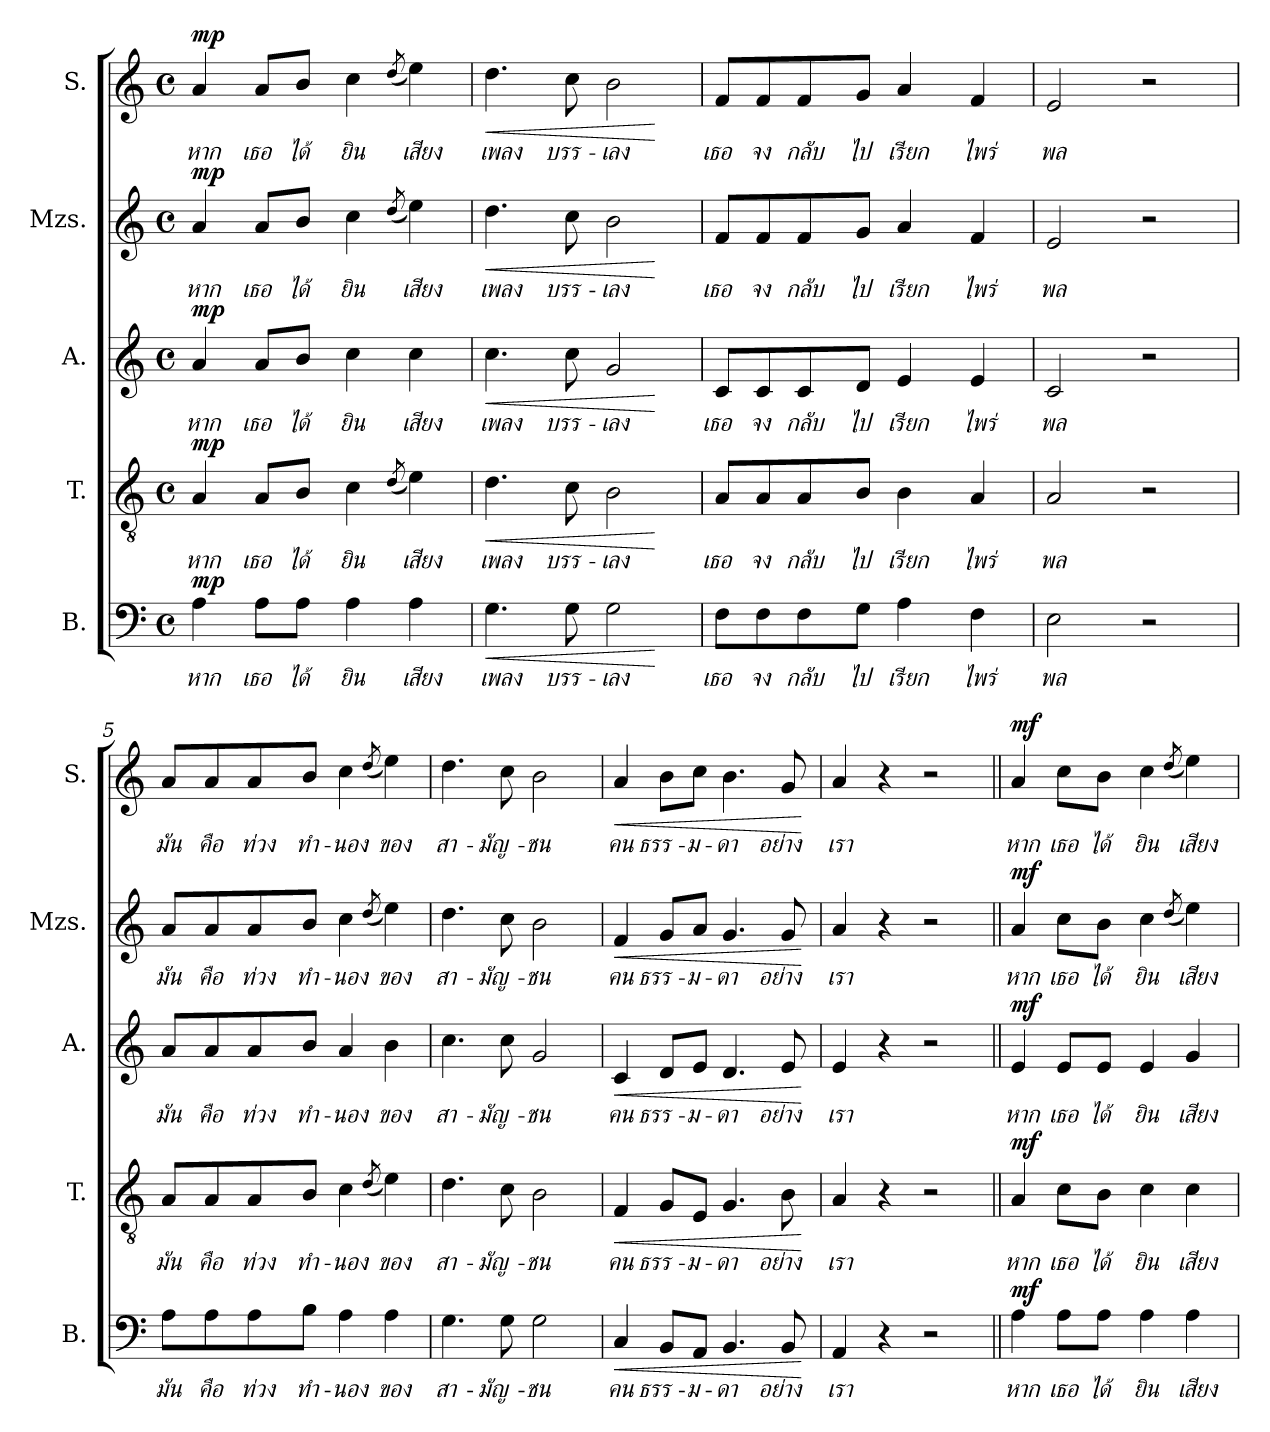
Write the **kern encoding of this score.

**kern	**text	**dynam	**kern	**text	**dynam	**kern	**text	**dynam	**kern	**text	**dynam	**kern	**text	**dynam
*part5	*part5	*part5	*part4	*part4	*part4	*part3	*part3	*part3	*part2	*part2	*part2	*part1	*part1	*part1
*staff5	*staff5	*staff5	*staff4	*staff4	*staff4	*staff3	*staff3	*staff3	*staff2	*staff2	*staff2	*staff1	*staff1	*staff1
*I"B.	*	*	*I"T.	*	*	*I"A.	*	*	*I"Mzs.	*	*	*I"S.	*	*
*I'B.	*	*	*I'T.	*	*	*I'A.	*	*	*I'Mzs.	*	*	*I'S.	*	*
*clefF4	*	*	*clefGv2	*	*	*clefG2	*	*	*clefG2	*	*	*clefG2	*	*
*k[]	*	*	*k[]	*	*	*k[]	*	*	*k[]	*	*	*k[]	*	*
*M4/4	*	*	*M4/4	*	*	*M4/4	*	*	*M4/4	*	*	*M4/4	*	*
*met(c)	*	*	*met(c)	*	*	*met(c)	*	*	*met(c)	*	*	*met(c)	*	*
*MM90	*	*	*MM90	*	*	*MM90	*	*	*MM90	*	*	*MM90	*	*
=1	=1	=1	=1	=1	=1	=1	=1	=1	=1	=1	=1	=1	=1	=1
!	!	!LO:DY:b	!	!	!LO:DY:b	!	!	!LO:DY:b	!	!	!LO:DY:b	!	!	!LO:DY:b
4A\	หาก	mp	4A/	หาก	mp	4a/	หาก	mp	4a/	หาก	mp	4a/	หาก	mp
8A\L	เธอ	.	8A/L	เธอ	.	8a/L	เธอ	.	8a/L	เธอ	.	8a/L	เธอ	.
8A\J	ได้	.	8B/J	ได้	.	8b/J	ได้	.	8b/J	ได้	.	8b/J	ได้	.
4A\	ยิน	.	4c\	ยิน	.	4cc\	ยิน	.	4cc\	ยิน	.	4cc\	ยิน	.
.	.	.	(<8qd/	.	.	.	.	.	(<8qdd/	.	.	(<8qdd/	.	.
4A\	เสียง	.	4e\)	เสียง	.	4cc\	เสียง	.	4ee\)	เสียง	.	4ee\)	เสียง	.
=2	=2	=2	=2	=2	=2	=2	=2	=2	=2	=2	=2	=2	=2	=2
!	!	!LO:HP:b	!	!	!LO:HP:b	!	!	!LO:HP:b	!	!	!LO:HP:b	!	!	!LO:HP:b
4.G\	เพลง	<	4.d\	เพลง	<	4.cc\	เพลง	<	4.dd\	เพลง	<	4.dd\	เพลง	<
8G\	บรร-	.	8c\	บรร-	.	8cc\	บรร-	.	8cc\	บรร-	.	8cc\	บรร-	.
2G\	-เลง	.	2B\	-เลง	.	2g/	-เลง	.	2b\	-เลง	.	2b\	-เลง	.
.	.	[	.	.	[	.	.	[	.	.	[	.	.	[
=3	=3	=3	=3	=3	=3	=3	=3	=3	=3	=3	=3	=3	=3	=3
8F\L	เธอ	.	8A/L	เธอ	.	8c/L	เธอ	.	8f/L	เธอ	.	8f/L	เธอ	.
8F\	จง	.	8A/	จง	.	8c/	จง	.	8f/	จง	.	8f/	จง	.
8F\	กลับ	.	8A/	กลับ	.	8c/	กลับ	.	8f/	กลับ	.	8f/	กลับ	.
8G\J	ไป	.	8B/J	ไป	.	8d/J	ไป	.	8g/J	ไป	.	8g/J	ไป	.
4A\	เรียก	.	4B\	เรียก	.	4e/	เรียก	.	4a/	เรียก	.	4a/	เรียก	.
4F\	ไพร่	.	4A/	ไพร่	.	4e/	ไพร่	.	4f/	ไพร่	.	4f/	ไพร่	.
=4	=4	=4	=4	=4	=4	=4	=4	=4	=4	=4	=4	=4	=4	=4
2E\	พล	.	2A/	พล	.	2c/	พล	.	2e/	พล	.	2e/	พล	.
2r	.	.	2r	.	.	2r	.	.	2r	.	.	2r	.	.
=5	=5	=5	=5	=5	=5	=5	=5	=5	=5	=5	=5	=5	=5	=5
8A\L	มัน	.	8A/L	มัน	.	8a/L	มัน	.	8a/L	มัน	.	8a/L	มัน	.
8A\	คือ	.	8A/	คือ	.	8a/	คือ	.	8a/	คือ	.	8a/	คือ	.
8A\	ท่วง	.	8A/	ท่วง	.	8a/	ท่วง	.	8a/	ท่วง	.	8a/	ท่วง	.
8B\J	ทำ-	.	8B/J	ทำ-	.	8b/J	ทำ-	.	8b/J	ทำ-	.	8b/J	ทำ-	.
4A\	-นอง	.	4c\	-นอง	.	4a/	-นอง	.	4cc\	-นอง	.	4cc\	-นอง	.
.	.	.	(<8qd/	.	.	.	.	.	(<8qdd/	.	.	(<8qdd/	.	.
4A\	ของ	.	4e\)	ของ	.	4b\	ของ	.	4ee\)	ของ	.	4ee\)	ของ	.
=6	=6	=6	=6	=6	=6	=6	=6	=6	=6	=6	=6	=6	=6	=6
4.G\	สา-	.	4.d\	สา-	.	4.cc\	สา-	.	4.dd\	สา-	.	4.dd\	สา-	.
8G\	-มัญ-	.	8c\	-มัญ-	.	8cc\	-มัญ-	.	8cc\	-มัญ-	.	8cc\	-มัญ-	.
2G\	-ชน	.	2B\	-ชน	.	2g/	-ชน	.	2b\	-ชน	.	2b\	-ชน	.
=7	=7	=7	=7	=7	=7	=7	=7	=7	=7	=7	=7	=7	=7	=7
!	!	!LO:HP:b	!	!	!LO:HP:b	!	!	!LO:HP:b	!	!	!LO:HP:b	!	!	!LO:HP:b
4C/	คน	<	4F/	คน	<	4c/	คน	<	4f/	คน	<	4a/	คน	<
8BB/L	ธรร-	.	8G/L	ธรร-	.	8d/L	ธรร-	.	8g/L	ธรร-	.	8b\L	ธรร-	.
8AA/J	-ม-	.	8E/J	-ม-	.	8e/J	-ม-	.	8a/J	-ม-	.	8cc\J	-ม-	.
4.BB/	-ดา	.	4.G/	-ดา	.	4.d/	-ดา	.	4.g/	-ดา	.	4.b\	-ดา	.
8BB/	อย่าง	.	8B\	อย่าง	.	8e/	อย่าง	.	8g/	อย่าง	.	8g/	อย่าง	.
.	.	[	.	.	[	.	.	[	.	.	[	.	.	[
=8	=8	=8	=8	=8	=8	=8	=8	=8	=8	=8	=8	=8	=8	=8
4AA/	เรา	.	4A/	เรา	.	4e/	เรา	.	4a/	เรา	.	4a/	เรา	.
4r	.	.	4r	.	.	4r	.	.	4r	.	.	4r	.	.
2r	.	.	2r	.	.	2r	.	.	2r	.	.	2r	.	.
=9||	=9||	=9||	=9||	=9||	=9||	=9||	=9||	=9||	=9||	=9||	=9||	=9||	=9||	=9||
!	!	!LO:DY:b	!	!	!LO:DY:b	!	!	!LO:DY:b	!	!	!LO:DY:b	!	!	!LO:DY:b
4A\	หาก	mf	4A/	หาก	mf	4e/	หาก	mf	4a/	หาก	mf	4a/	หาก	mf
8A\L	เธอ	.	8c\L	เธอ	.	8e/L	เธอ	.	8cc\L	เธอ	.	8cc\L	เธอ	.
8A\J	ได้	.	8B\J	ได้	.	8e/J	ได้	.	8b\J	ได้	.	8b\J	ได้	.
4A\	ยิน	.	4c\	ยิน	.	4e/	ยิน	.	4cc\	ยิน	.	4cc\	ยิน	.
.	.	.	.	.	.	.	.	.	(<8qdd/	.	.	(<8qdd/	.	.
4A\	เสียง	.	4c\	เสียง	.	4g/	เสียง	.	4ee\)	เสียง	.	4ee\)	เสียง	.
=	=	=	=	=	=	=	=	=	=	=	=	=	=	=
*-	*-	*-	*-	*-	*-	*-	*-	*-	*-	*-	*-	*-	*-	*-
